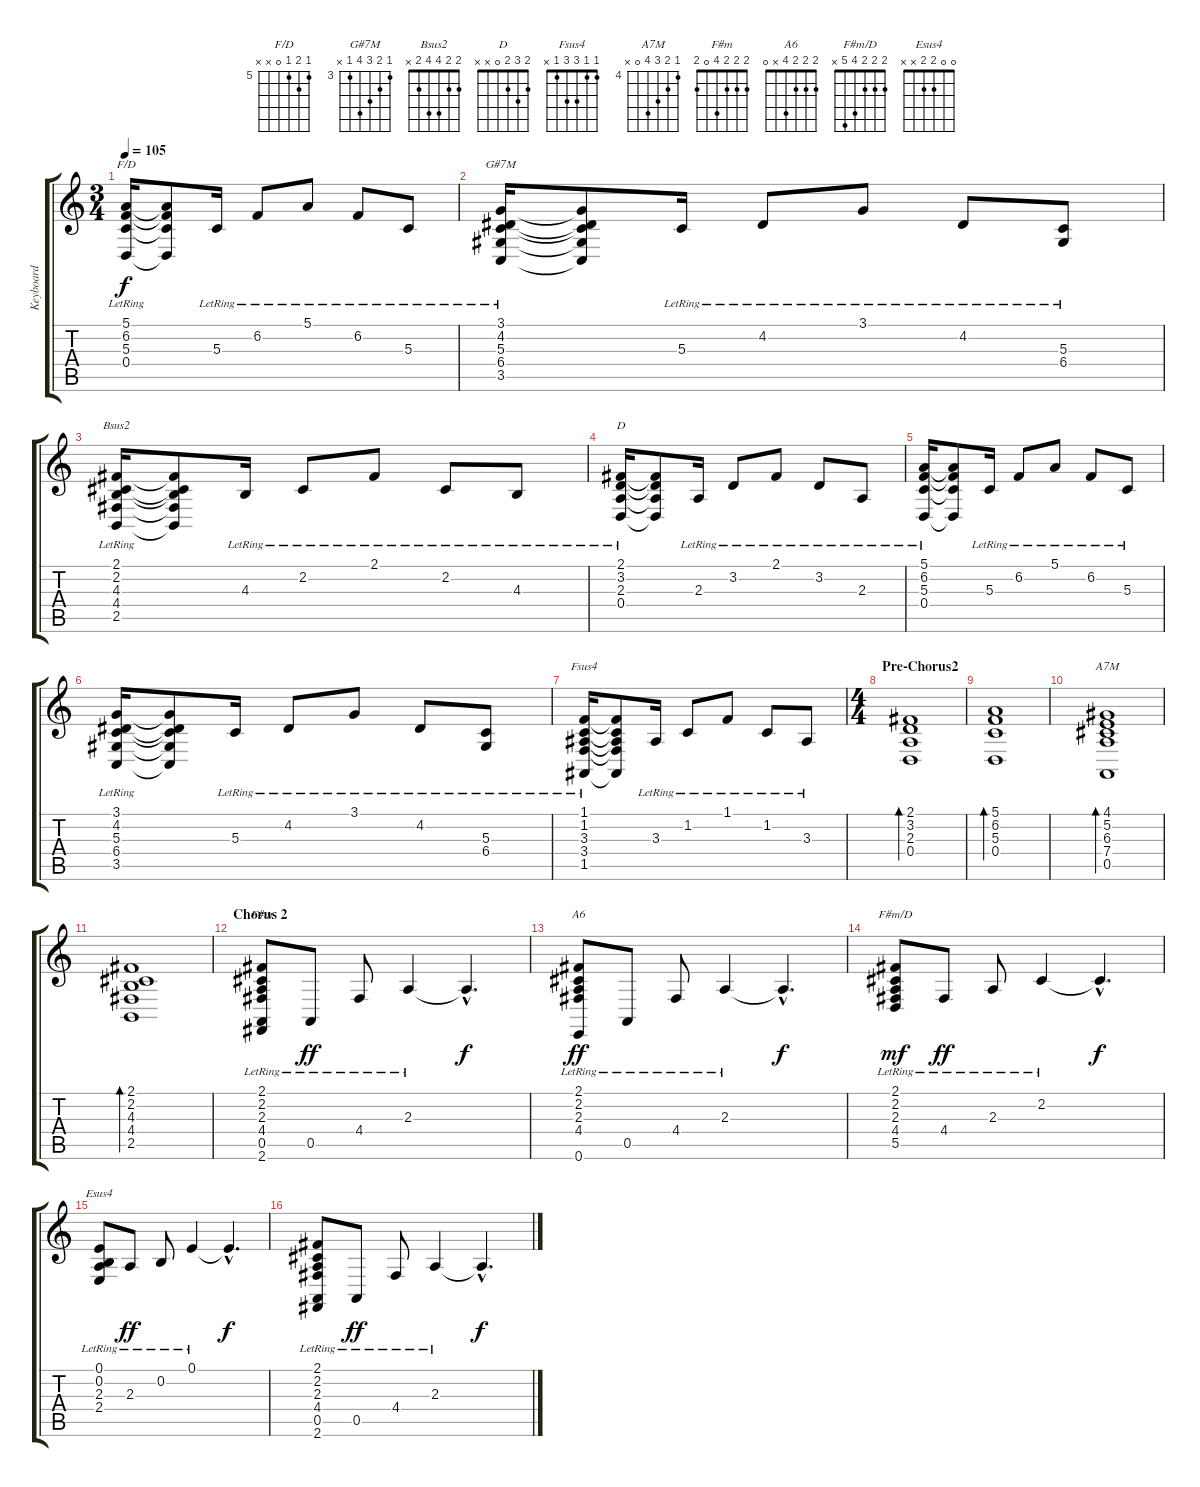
\track ("Keyboard" "Keyboard") {instrument electricpiano2}
\staff {score tabs}
\tuning (E4 B3 G3 D3 A2 E2) {hide}
\chord ("F/D" 5 6 5 0 x x) {firstfret 5}
\chord ("G#7M" 3 4 5 6 3 x) {firstfret 3}
\chord ("Bsus2" 2 2 4 4 2 x)
\chord ("D" 2 3 2 0 x x)
\chord ("Fsus4" 1 1 3 3 1 x)
\chord ("A7M" 4 5 6 7 0 x) {firstfret 4}
\chord ("F#m" 2 2 2 4 0 2)
\chord ("A6" 2 2 2 4 x 0)
\chord ("F#m/D" 2 2 2 4 5 x)
\chord ("Esus4" 0 0 2 2 x x)
\ts (3 4)
\tempo 105
\clef g2
\ks c
(5.1{lr} 6.2{lr} 5.3{lr} 0.4{lr}).16{ch "F/D" dy f} (5.1{t} 6.2{t} 5.3{t} 0.4{t}).8 5.3{lr}.16 6.2{lr}.8 5.1{lr}.8 6.2{lr}.8 5.3{lr}.8 |
(3.1{lr} 4.2{lr} 5.3{lr} 6.4{lr} 3.5{lr}).16{ch "G#7M"} (3.1{t} 4.2{t} 5.3{t} 6.4{t} 3.5{t}).8 5.3{lr}.16 4.2{lr}.8 3.1{lr}.8 4.2{lr}.8 (5.3{lr} 6.4{lr}).8 |
(2.1{lr} 2.2{lr} 4.3{lr} 4.4{lr} 2.5).16{ch "Bsus2"} (2.1{t} 2.2{t} 4.3{t} 4.4{t} 2.5{t}).8 4.3{lr}.16 2.2{lr}.8 2.1{lr}.8 2.2{lr}.8 4.3{lr}.8 |
(2.1{lr} 3.2{lr} 2.3{lr} 0.4{lr}).16{ch "D"} (2.1{t} 3.2{t} 2.3{t} 0.4{t}).8 2.3{lr}.16 3.2{lr}.8 2.1{lr}.8 3.2{lr}.8 2.3{lr}.8 |
(5.1{lr} 6.2{lr} 5.3{lr} 0.4).16 (5.1{t} 6.2{t} 5.3{t} 0.4{t}).8 5.3{lr}.16 6.2{lr}.8 5.1{lr}.8 6.2{lr}.8 5.3{lr}.8 |
(3.1{lr} 4.2{lr} 5.3{lr} 6.4{lr} 3.5{lr}).16 (3.1{t} 4.2{t} 5.3{t} 6.4{t} 3.5{t}).8 5.3{lr}.16 4.2{lr}.8 3.1{lr}.8 4.2{lr}.8 (5.3{lr} 6.4{lr}).8 |
(1.1{lr} 1.2{lr} 3.3{lr} 3.4{lr} 1.5).16{ch "Fsus4"} (1.1{t} 1.2{t} 3.3{t} 3.4{t} 1.5{t}).8 3.3{lr}.16 1.2{lr}.8 1.1{lr}.8 1.2{lr}.8 3.3{lr}.8 |
\ts (4 4)
\section ("" "Pre-Chorus2")
(2.1 3.2 2.3 0.4).1{bd 240} |
(5.1 6.2 5.3 0.4).1{bd 240} |
(4.1 5.2 6.3 7.4 0.5).1{bd 240 ch "A7M"} |
(2.1 2.2 4.3 4.4 2.5).1{bd 240} |
\section ("" "Chorus 2")
(2.1{lr} 2.2{lr} 2.3{lr} 4.4{lr} 0.5{lr} 2.6{lr}).8{ch "F#m"} 0.5{lr}.8{dy ff} 4.4{lr}.8 2.3{lr}.4 2.3{hac t}.4{d dy f} |
(2.1{lr} 2.2{lr} 2.3{lr} 4.4{lr} 0.6{lr}).8{ch "A6" dy ff} 0.5{lr}.8 4.4{lr}.8 2.3{lr}.4 2.3{hac t}.4{d dy f} |
(2.1{lr} 2.2{lr} 2.3{lr} 4.4{lr} 5.5).8{ch "F#m/D" dy mf} 4.4{lr}.8{dy ff} 2.3{lr}.8 2.2{lr}.4 2.2{hac t}.4{d dy f} |
(0.1{lr} 0.2{lr} 2.3{lr} 2.4{lr}).8{ch "Esus4"} 2.3{lr}.8{dy ff} 0.2{lr}.8 0.1{lr}.4 0.1{hac t}.4{d dy f} |
(2.1{lr} 2.2{lr} 2.3{lr} 4.4{lr} 0.5{lr} 2.6{lr}).8 0.5{lr}.8{dy ff} 4.4{lr}.8 2.3{lr}.4 2.3{hac t}.4{d dy f}
